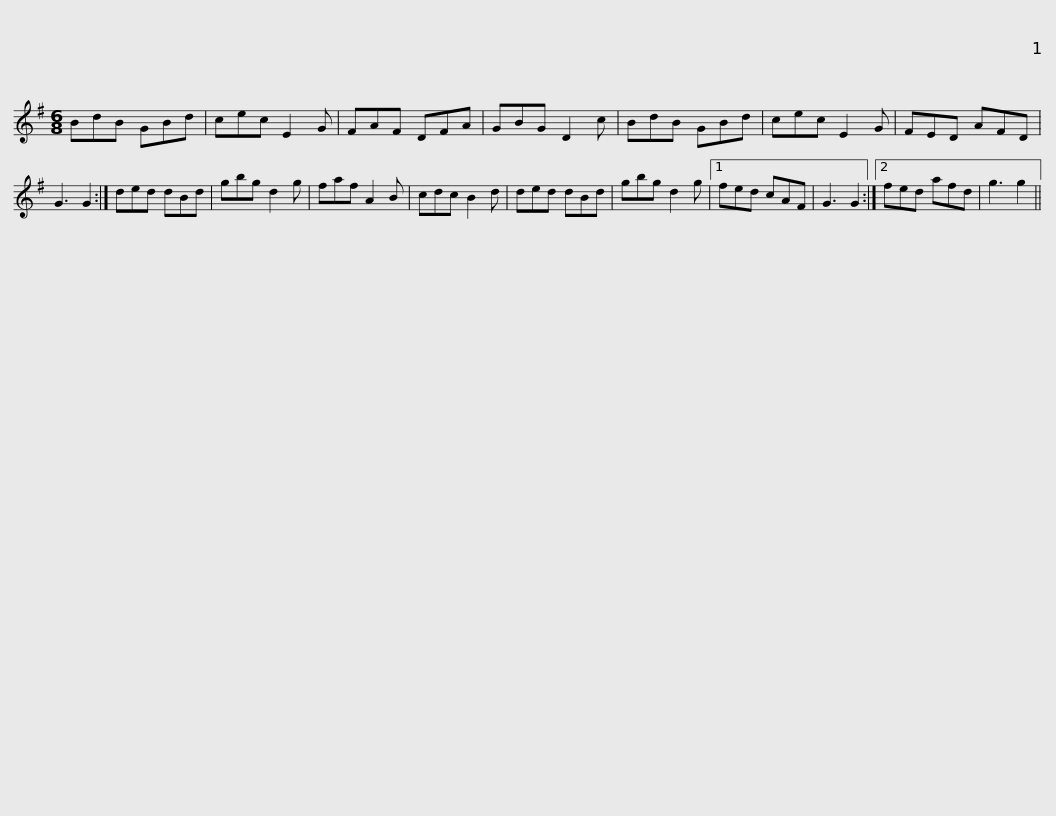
X:1
L:1/8
M:6/8
I:linebreak $
K:G
V:1 treble
V:1
 BdB GBd | cec E2 G | FAF DFA | GBG D2 c | BdB GBd | %5
 cec E2 G | FED AFD | G3 G2 :|$ ded dBd | gbg d2 g | %10
 faf A2 B | cdc B2 d | ded dBd | gbg d2 g |1 fed cAF | %15
 G3 G2 :|2$ fed afd | g3 g2 || %18
